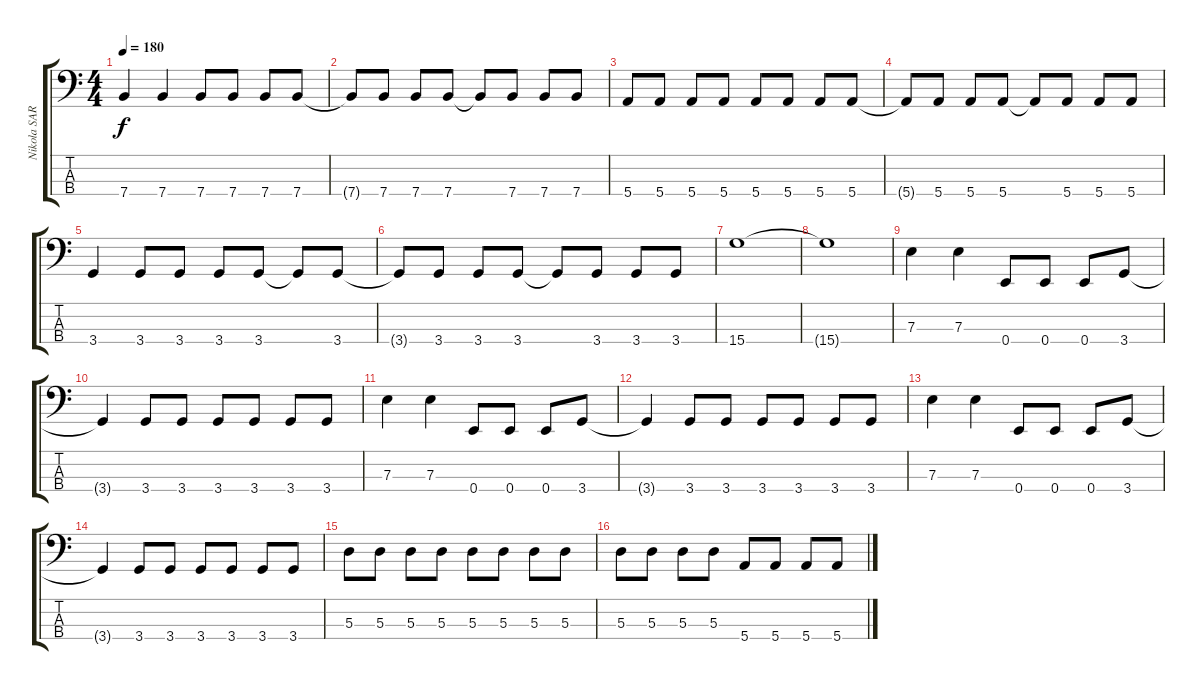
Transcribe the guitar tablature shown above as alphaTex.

\track ("Nikola SARCEVIC" "Nikola SAR") {instrument electricbasspick}
\staff {score tabs}
\tuning (G2 D2 A1 E1) {hide}
\ts (4 4)
\tempo 180
\clef f4
\ks c
7.4.4{dy f} 7.4.4 7.4.8 7.4.8 7.4.8 7.4.8 |
7.4{t}.8 7.4.8 7.4.8 7.4.8 7.4{t}.8 7.4.8 7.4.8 7.4.8 |
5.4.8 5.4.8 5.4.8 5.4.8 5.4.8 5.4.8 5.4.8 5.4.8 |
5.4{t}.8 5.4.8 5.4.8 5.4.8 5.4{t}.8 5.4.8 5.4.8 5.4.8 |
3.4.4 3.4.8 3.4.8 3.4.8 3.4.8 3.4{t}.8 3.4.8 |
3.4{t}.8 3.4.8 3.4.8 3.4.8 3.4{t}.8 3.4.8 3.4.8 3.4.8 |
15.4.1 |
15.4{t}.1 |
7.3.4 7.3.4 0.4.8 0.4.8 0.4.8 3.4.8 |
3.4{t}.4 3.4.8 3.4.8 3.4.8 3.4.8 3.4.8 3.4.8 |
7.3.4 7.3.4 0.4.8 0.4.8 0.4.8 3.4.8 |
3.4{t}.4 3.4.8 3.4.8 3.4.8 3.4.8 3.4.8 3.4.8 |
7.3.4 7.3.4 0.4.8 0.4.8 0.4.8 3.4.8 |
3.4{t}.4 3.4.8 3.4.8 3.4.8 3.4.8 3.4.8 3.4.8 |
5.3.8 5.3.8 5.3.8 5.3.8 5.3.8 5.3.8 5.3.8 5.3.8 |
5.3.8 5.3.8 5.3.8 5.3.8 5.4.8 5.4.8 5.4.8 5.4.8
